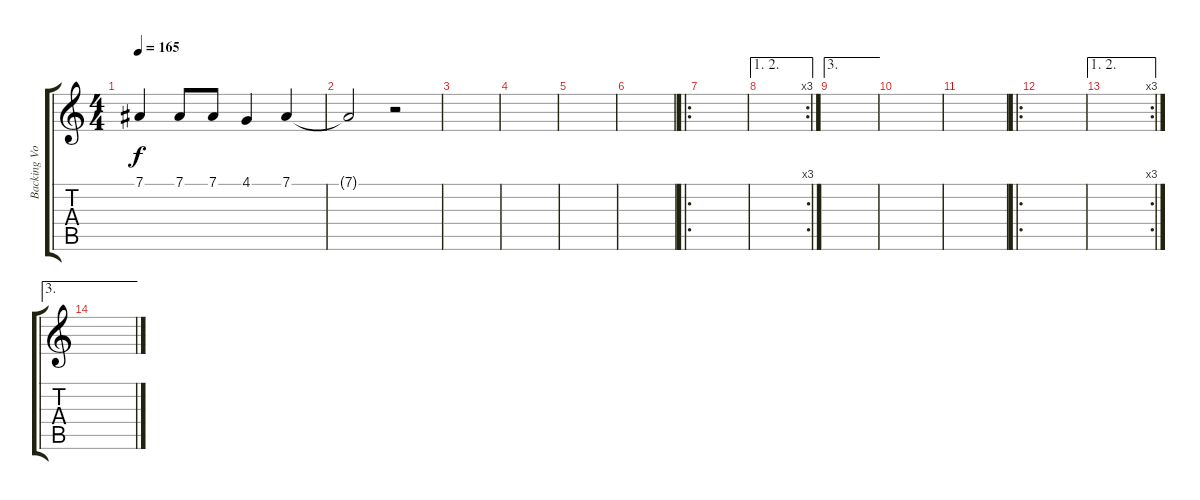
\track ("Backing Vocals" "Backing Vo") {instrument choiraahs}
\staff {score tabs}
\tuning (Eb4 Bb3 Gb3 Db3 Ab2 Eb2) {hide}
\ts (4 4)
\tempo 165
\clef g2
\ks c
7.1.4{dy f} 7.1.8 7.1.8 4.1.4 7.1.4 |
7.1{t}.2 r.2 |
|
|
|
|
\ro
|
\ae (1 2)
\rc 3
|
\ae 3
|
|
|
\ro
|
\ae (1 2)
\rc 3
|
\ae 3
